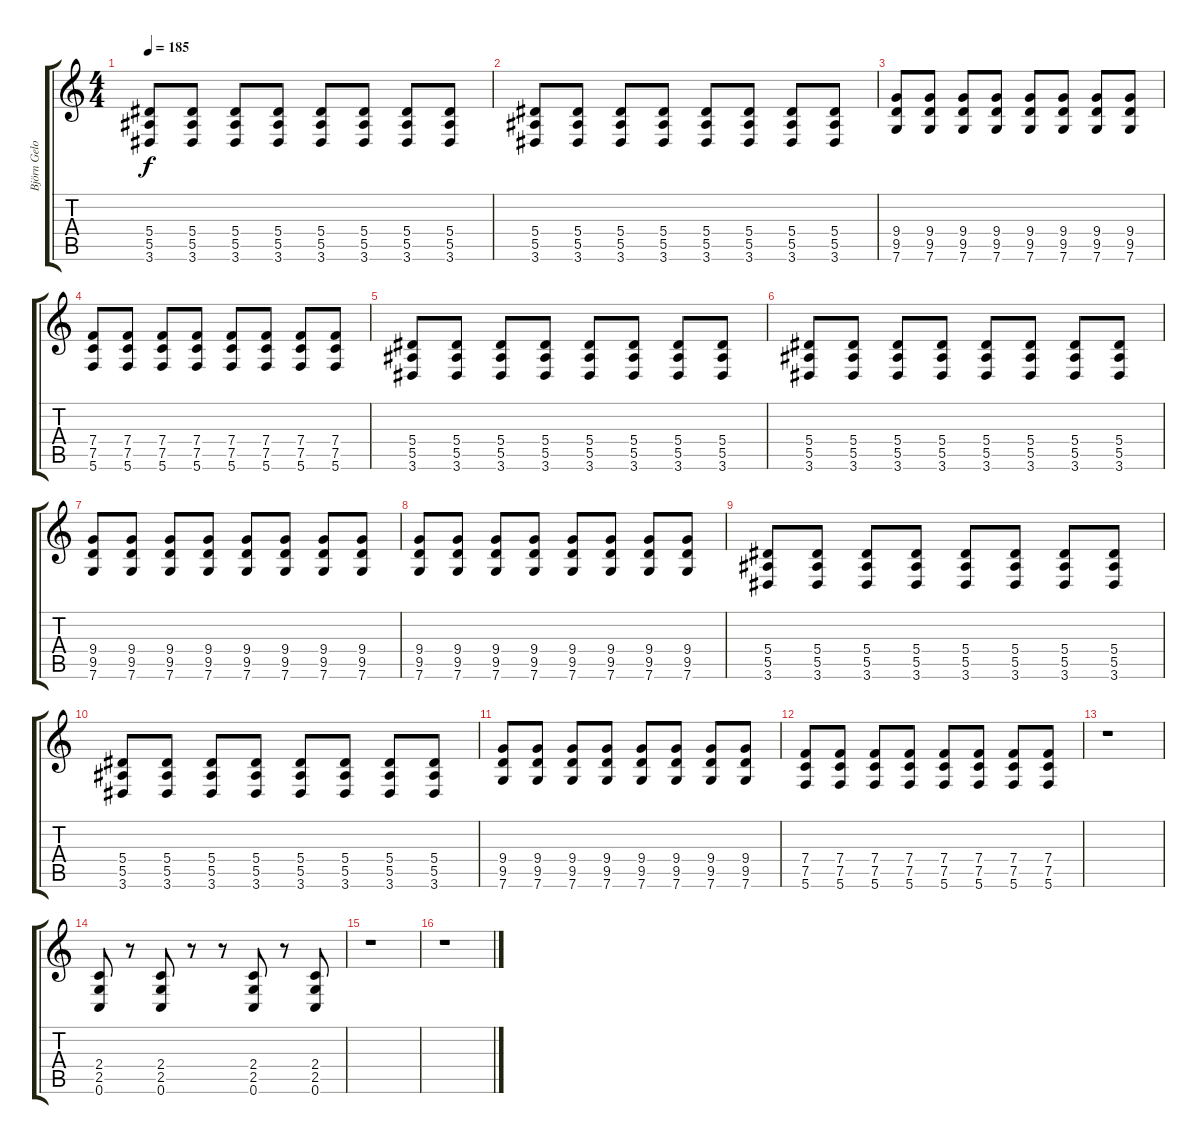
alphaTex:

\track ("Björn Gelotte" "Björn Gelo") {instrument distortionguitar}
\staff {score tabs}
\tuning (C4 G3 Eb3 Bb2 F2 C2) {hide}
\ts (4 4)
\tempo 185
\clef g2
\ks c
(5.4 5.5 3.6).8{dy f} (5.4 5.5 3.6).8 (5.4 5.5 3.6).8 (5.4 5.5 3.6).8 (5.4 5.5 3.6).8 (5.4 5.5 3.6).8 (5.4 5.5 3.6).8 (5.4 5.5 3.6).8 |
(5.4 5.5 3.6).8 (5.4 5.5 3.6).8 (5.4 5.5 3.6).8 (5.4 5.5 3.6).8 (5.4 5.5 3.6).8 (5.4 5.5 3.6).8 (5.4 5.5 3.6).8 (5.4 5.5 3.6).8 |
(9.4 9.5 7.6).8 (9.4 9.5 7.6).8 (9.4 9.5 7.6).8 (9.4 9.5 7.6).8 (9.4 9.5 7.6).8 (9.4 9.5 7.6).8 (9.4 9.5 7.6).8 (9.4 9.5 7.6).8 |
(7.4 7.5 5.6).8 (7.4 7.5 5.6).8 (7.4 7.5 5.6).8 (7.4 7.5 5.6).8 (7.4 7.5 5.6).8 (7.4 7.5 5.6).8 (7.4 7.5 5.6).8 (7.4 7.5 5.6).8 |
(5.4 5.5 3.6).8 (5.4 5.5 3.6).8 (5.4 5.5 3.6).8 (5.4 5.5 3.6).8 (5.4 5.5 3.6).8 (5.4 5.5 3.6).8 (5.4 5.5 3.6).8 (5.4 5.5 3.6).8 |
(5.4 5.5 3.6).8 (5.4 5.5 3.6).8 (5.4 5.5 3.6).8 (5.4 5.5 3.6).8 (5.4 5.5 3.6).8 (5.4 5.5 3.6).8 (5.4 5.5 3.6).8 (5.4 5.5 3.6).8 |
(9.4 9.5 7.6).8 (9.4 9.5 7.6).8 (9.4 9.5 7.6).8 (9.4 9.5 7.6).8 (9.4 9.5 7.6).8 (9.4 9.5 7.6).8 (9.4 9.5 7.6).8 (9.4 9.5 7.6).8 |
(9.4 9.5 7.6).8 (9.4 9.5 7.6).8 (9.4 9.5 7.6).8 (9.4 9.5 7.6).8 (9.4 9.5 7.6).8 (9.4 9.5 7.6).8 (9.4 9.5 7.6).8 (9.4 9.5 7.6).8 |
(5.4 5.5 3.6).8 (5.4 5.5 3.6).8 (5.4 5.5 3.6).8 (5.4 5.5 3.6).8 (5.4 5.5 3.6).8 (5.4 5.5 3.6).8 (5.4 5.5 3.6).8 (5.4 5.5 3.6).8 |
(5.4 5.5 3.6).8 (5.4 5.5 3.6).8 (5.4 5.5 3.6).8 (5.4 5.5 3.6).8 (5.4 5.5 3.6).8 (5.4 5.5 3.6).8 (5.4 5.5 3.6).8 (5.4 5.5 3.6).8 |
(9.4 9.5 7.6).8 (9.4 9.5 7.6).8 (9.4 9.5 7.6).8 (9.4 9.5 7.6).8 (9.4 9.5 7.6).8 (9.4 9.5 7.6).8 (9.4 9.5 7.6).8 (9.4 9.5 7.6).8 |
(7.4 7.5 5.6).8 (7.4 7.5 5.6).8 (7.4 7.5 5.6).8 (7.4 7.5 5.6).8 (7.4 7.5 5.6).8 (7.4 7.5 5.6).8 (7.4 7.5 5.6).8 (7.4 7.5 5.6).8 |
r.1 |
(2.4 2.5 0.6).8 r.8 (2.4 2.5 0.6).8 r.8 r.8 (2.4 2.5 0.6).8 r.8 (2.4 2.5 0.6).8 |
r.1 |
r.1
